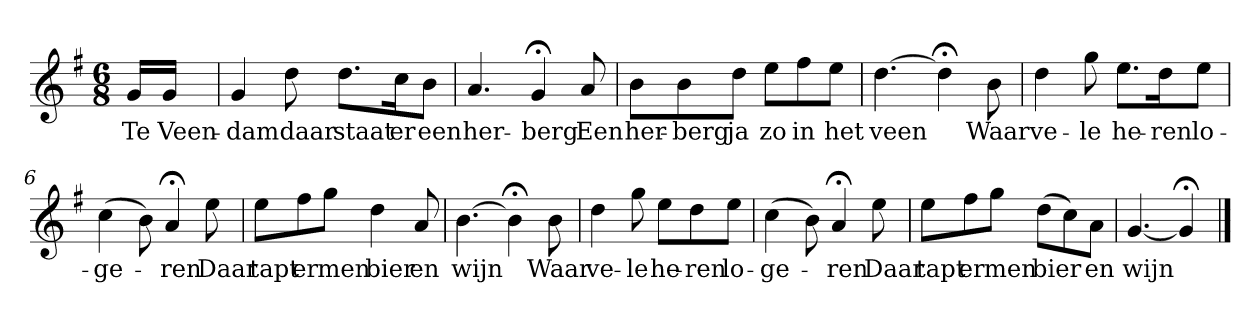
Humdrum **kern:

**kern	**text
*part1	*part1
*staff1	*staff1
*k[f#]	*
*G:	*
*M6/8	*
*MM90	*
=	=
16gLL	Te
16gJJ	Veen-
=1	=1
4g	-dam
8dd	daar
8.ddL	staat
16ccK	er
8bJ	een
=2	=2
4.a	her-
4g;<	-berg
8a	Een
=3	=3
8bL	her-
8b	-berg
8ddJ	ja
8eeL	zo
8ff#	in
8eeJ	het
=4	=4
[4.dd	veen
4dd;<]	.
8b	Waar
=5	=5
4dd	ve-
8gg	-le
8.eeL	he-
16ddK	-ren
8eeJ	lo-
=6	=6
(4cc	-ge-
8b)	.
4a;<	-ren
8ee	Daar
=7	=7
8eeL	tapt
8ff#	er
8ggJ	men
4dd	bier
8a	en
=8	=8
[4.b	wijn
4b;<]	.
8b	Waar
=9	=9
4dd	ve-
8gg	-le
8eeL	he-
8dd	-ren
8eeJ	lo-
=10	=10
(4cc	-ge-
8b)	.
4a;<	-ren
8ee	Daar
=11	=11
8eeL	tapt
8ff#	er
8ggJ	men
(8ddL	bier
8cc)	.
8aJ	en
=12	=12
[4.g	wijn
4g;<]	.
==	==
*-	*-
